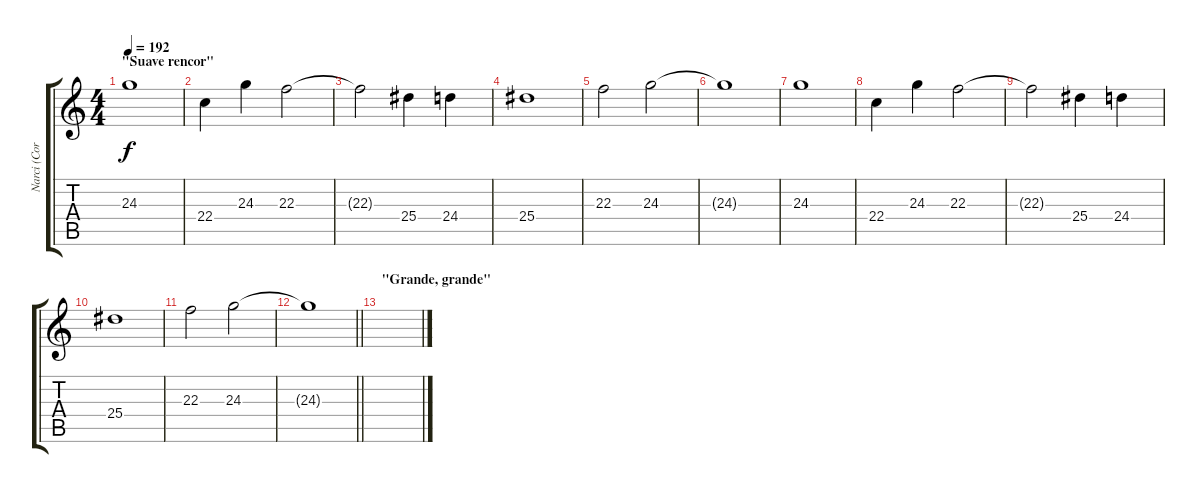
\track ("Narci (Coros)" "Narci (Cor") {instrument choiraahs}
\staff {score tabs}
\tuning (E4 B3 G3 D3 A2 E2) {hide}
\ts (4 4)
\section ("" "\"Suave rencor\"")
\tempo 192
\clef g2
\ks c
24.3.1{dy f} |
22.4.4 24.3.4 22.3.2 |
22.3{t}.2 25.4.4 24.4.4 |
25.4.1 |
22.3.2 24.3.2 |
24.3{t}.1 |
24.3.1 |
22.4.4 24.3.4 22.3.2 |
22.3{t}.2 25.4.4 24.4.4 |
25.4.1 |
22.3.2 24.3.2 |
\barLineRight lightlight
24.3{t}.1 |
\section ("" "\"Grande, grande\"")
